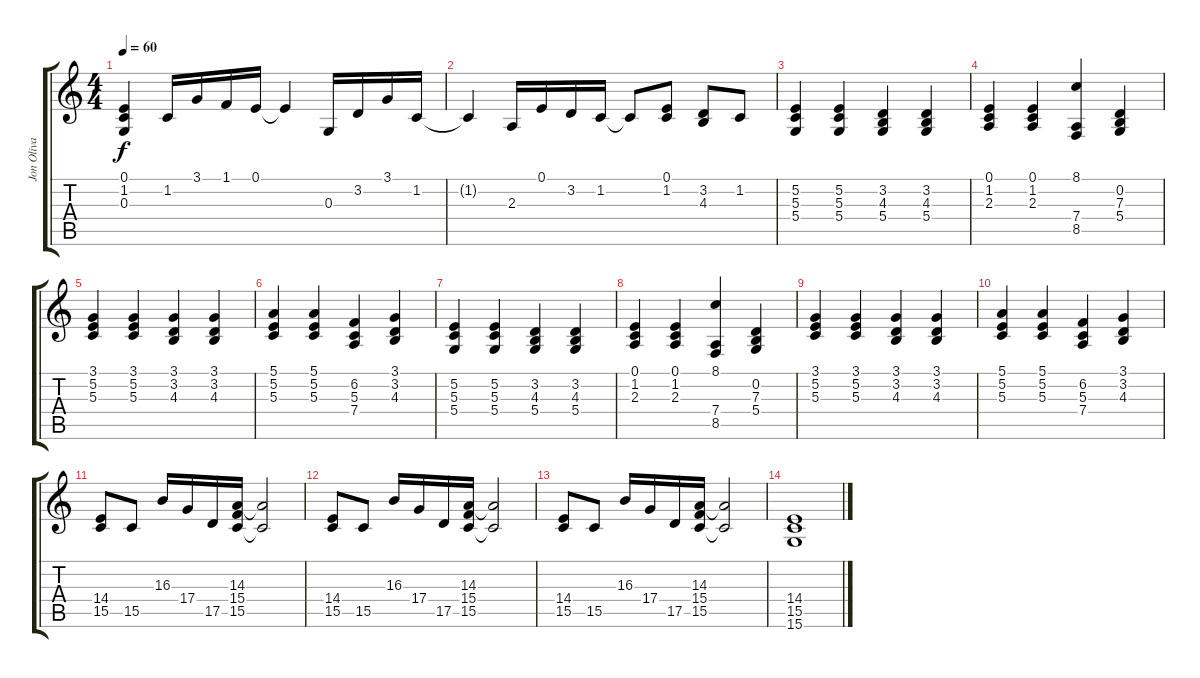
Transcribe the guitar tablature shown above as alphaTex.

\track ("Jon Oliva" "Jon Oliva") {instrument acousticgrandpiano}
\staff {score tabs}
\tuning (E4 B3 G3 D3 A2 E2) {hide}
\ts (4 4)
\tempo 60
\clef g2
\ks c
(0.1 1.2 0.3).4{dy f} 1.2.16 3.1.16 1.1.16 0.1.16 0.1{t}.4 0.3.16 3.2.16 3.1.16 1.2.16 |
1.2{t}.4 2.3.16 0.1.16 3.2.16 1.2.16 1.2{t}.8 (0.1 1.2).8 (3.2 4.3).8 1.2.8 |
(5.2 5.3 5.4).4{volume 14} (5.2 5.3 5.4).4 (3.2 4.3 5.4).4 (3.2 4.3 5.4).4 |
(0.1 1.2 2.3).4 (0.1 1.2 2.3).4 (8.1 7.4 8.5).4 (0.2 7.3 5.4).4 |
(3.1 5.2 5.3).4 (3.1 5.2 5.3).4 (3.1 3.2 4.3).4 (3.1 3.2 4.3).4 |
(5.1 5.2 5.3).4 (5.1 5.2 5.3).4 (6.2 5.3 7.4).4 (3.1 3.2 4.3).4 |
(5.2 5.3 5.4).4 (5.2 5.3 5.4).4 (3.2 4.3 5.4).4 (3.2 4.3 5.4).4 |
(0.1 1.2 2.3).4 (0.1 1.2 2.3).4 (8.1 7.4 8.5).4 (0.2 7.3 5.4).4 |
(3.1 5.2 5.3).4 (3.1 5.2 5.3).4 (3.1 3.2 4.3).4 (3.1 3.2 4.3).4 |
(5.1 5.2 5.3).4 (5.1 5.2 5.3).4 (6.2 5.3 7.4).4 (3.1 3.2 4.3).4 |
(14.4 15.5).8 15.5.8 16.3.16 17.4.16 17.5.16 (14.3 15.4 15.5).16 (14.3{t} 15.5{t}).2 |
(14.4 15.5).8 15.5.8 16.3.16 17.4.16 17.5.16 (14.3 15.4 15.5).16 (14.3{t} 15.5{t}).2 |
(14.4 15.5).8 15.5.8 16.3.16 17.4.16 17.5.16 (14.3 15.4 15.5).16 (14.3{t} 15.5{t}).2 |
(14.4 15.5 15.6).1
